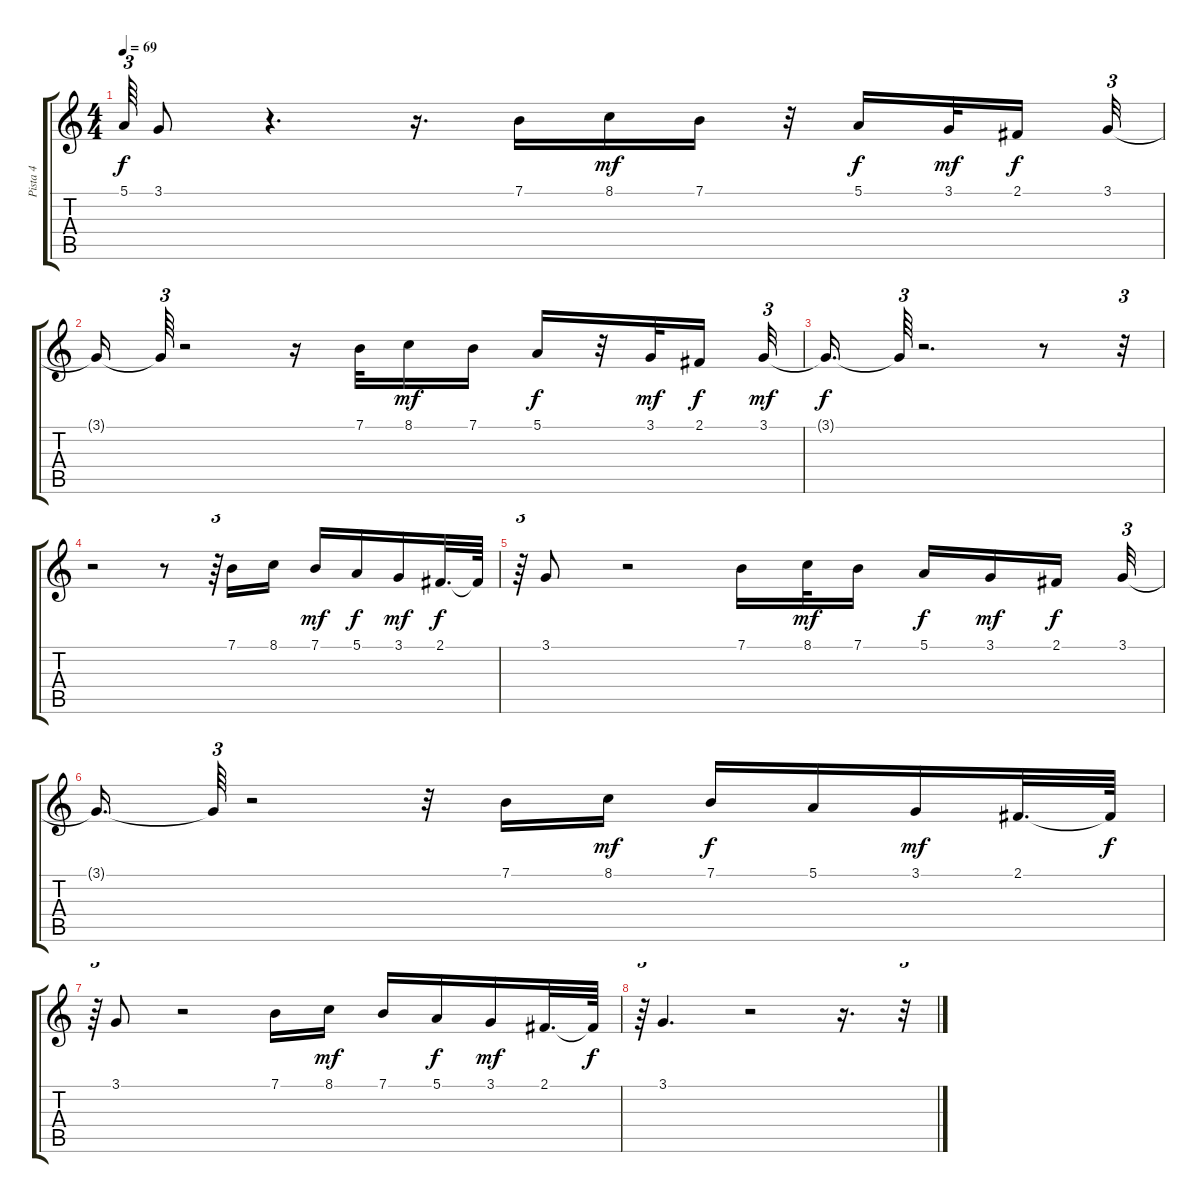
\track ("Pista 4" "Pista 4") {instrument flute}
\staff {score tabs}
\tuning (E4 B3 G3 D3 A2 E2) {hide}
\ts (4 4)
\tempo 69
\clef g2
\ks c
5.1{t}.64{tu (3 2) dy f} 3.1.8 r.4{d} r.16{d} 7.1.16 8.1.16{dy mf} 7.1.16 r.32 5.1.16{dy f} 3.1.32{dy mf} 2.1.16{dy f} 3.1.32{tu (3 2)} |
3.1{t}.16 3.1{t}.64{tu (3 2)} r.2 r.16 7.1.32 8.1.16{dy mf} 7.1.16 5.1.16{dy f} r.32 3.1.32{dy mf} 2.1.16{dy f} 3.1.32{tu (3 2) dy mf} |
3.1{t}.16{d dy f} 3.1{t}.64{tu (3 2)} r.2{d} r.8 r.32{tu (3 2)} |
r.2 r.8 r.64{tu (3 2)} 7.1.16 8.1.16 7.1.16{dy mf} 5.1.16{dy f} 3.1.16{dy mf} 2.1.32{d dy f} 2.1{t}.64 |
r.64{tu (3 2)} 3.1.8 r.2 7.1.16 8.1.32{dy mf} 7.1.16 5.1.16{dy f} 3.1.16{dy mf} 2.1.16{dy f} 3.1.32{tu (3 2)} |
3.1{t}.16{d} 3.1{t}.64{tu (3 2)} r.2 r.32 7.1.16 8.1.16{dy mf} 7.1.16{dy f} 5.1.16 3.1.16{dy mf} 2.1.32{d} 2.1{t}.64{dy f} |
r.64{tu (3 2)} 3.1.8 r.2 7.1.16 8.1.16{dy mf} 7.1.16 5.1.16{dy f} 3.1.16{dy mf} 2.1.32{d} 2.1{t}.64{dy f} |
r.64{tu (3 2)} 3.1.4{d} r.2 r.16{d} r.32{tu (3 2)}
